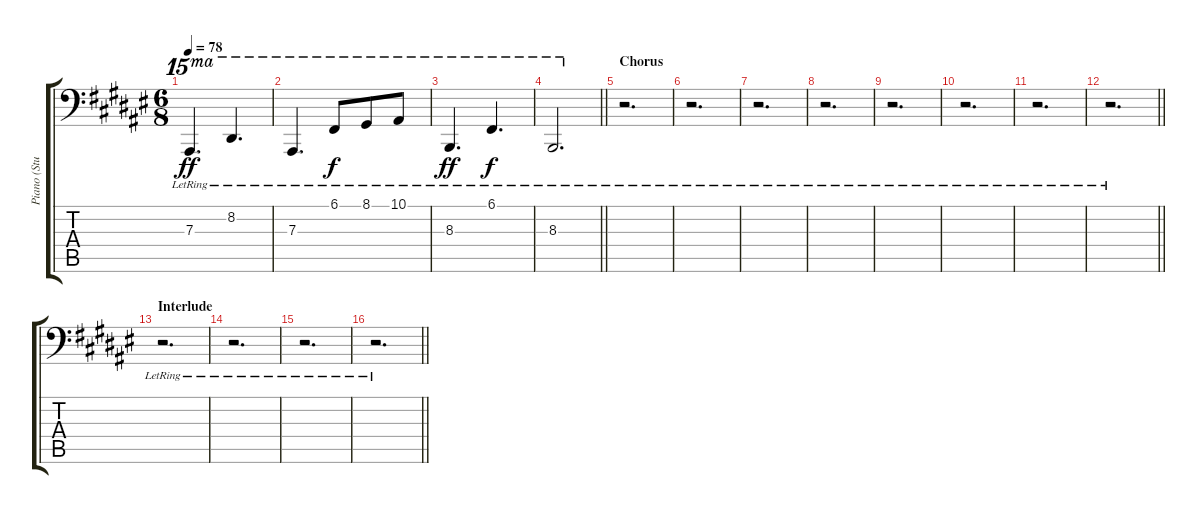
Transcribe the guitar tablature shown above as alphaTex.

\track ("Piano (Studio)" "Piano (Stu") {instrument electricgrandpiano}
\staff {score tabs}
\tuning (C4 G3 Eb3 Bb2 F2 Bb1) {hide}
\ts (6 8)
\tempo 78
\clef f4
\ks d#minor
7.3{lr}.4{d ot 15ma dy ff} 8.2{lr}.4{d ot 15ma} |
7.3{lr}.4{d ot 15ma} 6.1{lr}.8{ot 15ma dy f} 8.1{lr}.8{ot 15ma} 10.1{lr}.8{ot 15ma} |
8.3{lr}.4{d ot 15ma dy ff} 6.1{lr}.4{d ot 15ma dy f} |
\barLineRight lightlight
8.3{lr}.2{d ot 15ma} |
\section ("" "Chorus")
r.2{d} |
r.2{d} |
r.2{d} |
r.2{d} |
r.2{d} |
r.2{d} |
r.2{d} |
\barLineRight lightlight
r.2{d} |
\section ("" "Interlude")
r.2{d} |
r.2{d} |
r.2{d} |
\barLineRight lightlight
r.2{d}
